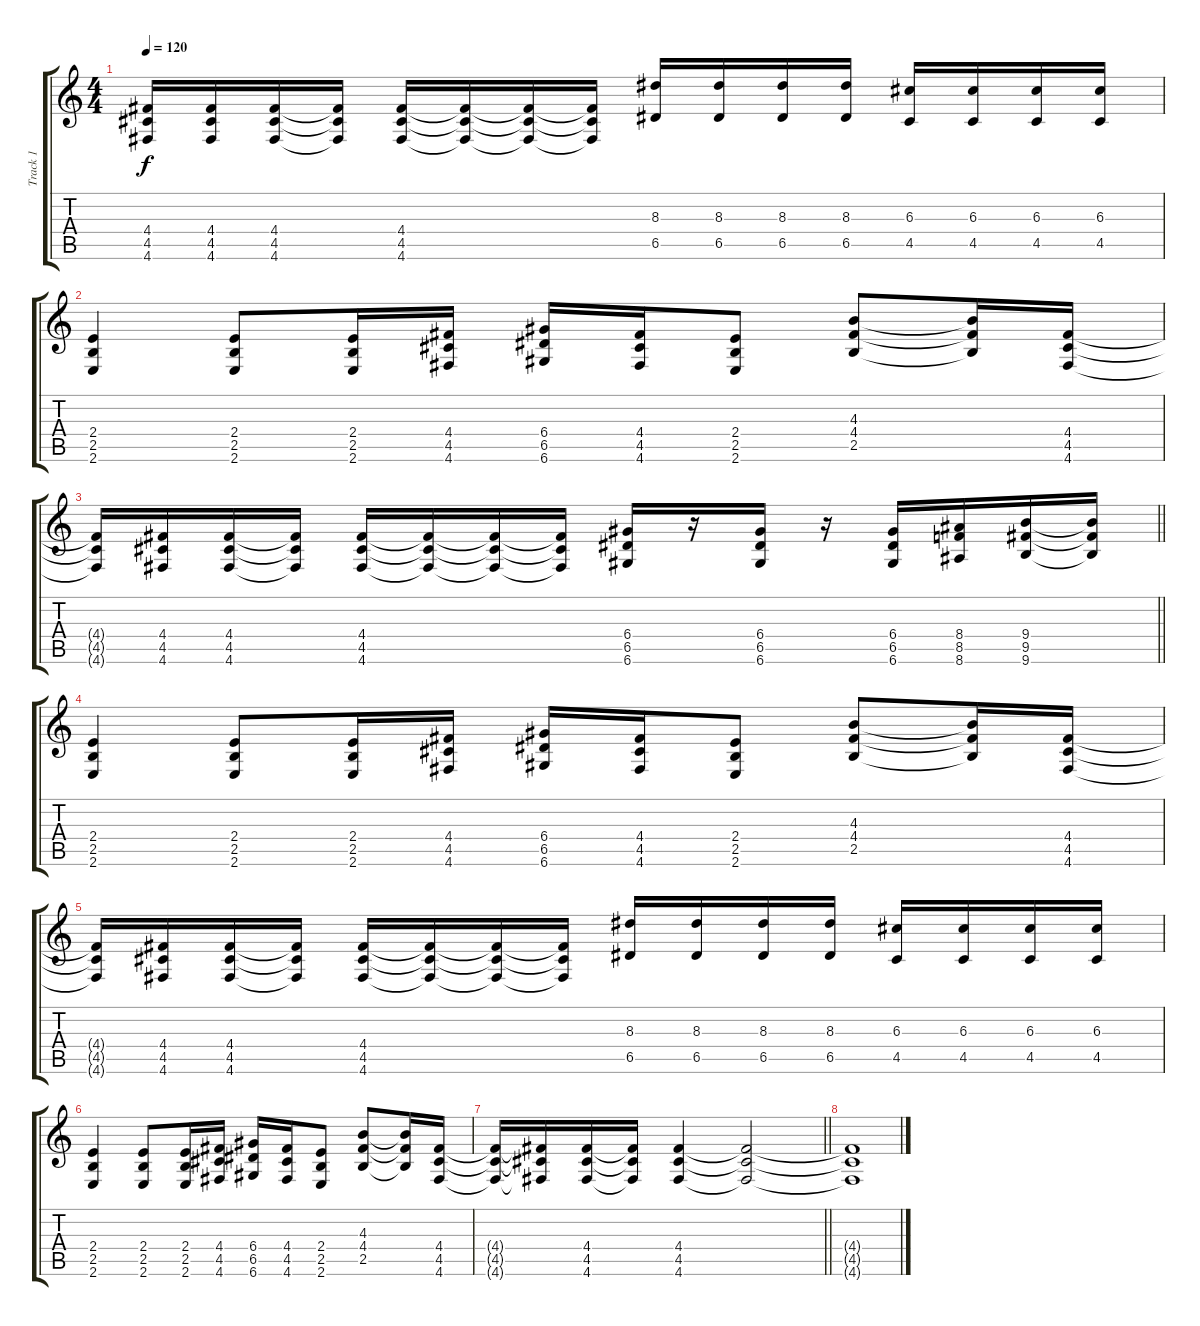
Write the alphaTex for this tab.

\track ("Track 1" "Track 1") {instrument distortionguitar}
\staff {score tabs}
\tuning (E4 B3 G3 D3 A2 D2) {hide}
\ts (4 4)
\tempo 120
\clef g2
\ks c
(4.4{t} 4.5{t} 4.6{t}).16{dy f} (4.4 4.5 4.6).16 (4.4 4.5 4.6).16 (4.4{t} 4.5{t} 4.6{t}).16 (4.4 4.5 4.6).16 (4.4{t} 4.5{t} 4.6{t}).16 (4.4{t} 4.5{t} 4.6{t}).16 (4.4{t} 4.5{t} 4.6{t}).16 (8.3 6.5).16 (8.3 6.5).16 (8.3 6.5).16 (8.3 6.5).16 (6.3 4.5).16 (6.3 4.5).16 (6.3 4.5).16 (6.3 4.5).16 |
(2.4 2.5 2.6).4 (2.4 2.5 2.6).8 (2.4 2.5 2.6).16 (4.4 4.5 4.6).16 (6.4 6.5 6.6).16 (4.4 4.5 4.6).16 (2.4 2.5 2.6).8 (4.3 4.4 2.5).8 (4.3{t} 4.4{t} 2.5{t}).16 (4.4 4.5 4.6).16 |
\barLineRight lightlight
(4.4{t} 4.5{t} 4.6{t}).16 (4.4 4.5 4.6).16 (4.4 4.5 4.6).16 (4.4{t} 4.5{t} 4.6{t}).16 (4.4 4.5 4.6).16 (4.4{t} 4.5{t} 4.6{t}).16 (4.4{t} 4.5{t} 4.6{t}).16 (4.4{t} 4.5{t} 4.6{t}).16 (6.4 6.5 6.6).16 r.16 (6.4 6.5 6.6).16 r.16 (6.4 6.5 6.6).16 (8.4 8.5 8.6).16 (9.4 9.5 9.6).16 (9.4{t} 9.5{t} 9.6{t}).16 |
(2.4 2.5 2.6).4 (2.4 2.5 2.6).8 (2.4 2.5 2.6).16 (4.4 4.5 4.6).16 (6.4 6.5 6.6).16 (4.4 4.5 4.6).16 (2.4 2.5 2.6).8 (4.3 4.4 2.5).8 (4.3{t} 4.4{t} 2.5{t}).16 (4.4 4.5 4.6).16 |
(4.4{t} 4.5{t} 4.6{t}).16 (4.4 4.5 4.6).16 (4.4 4.5 4.6).16 (4.4{t} 4.5{t} 4.6{t}).16 (4.4 4.5 4.6).16 (4.4{t} 4.5{t} 4.6{t}).16 (4.4{t} 4.5{t} 4.6{t}).16 (4.4{t} 4.5{t} 4.6{t}).16 (8.3 6.5).16 (8.3 6.5).16 (8.3 6.5).16 (8.3 6.5).16 (6.3 4.5).16 (6.3 4.5).16 (6.3 4.5).16 (6.3 4.5).16 |
(2.4 2.5 2.6).4 (2.4 2.5 2.6).8 (2.4 2.5 2.6).16 (4.4 4.5 4.6).16 (6.4 6.5 6.6).16 (4.4 4.5 4.6).16 (2.4 2.5 2.6).8 (4.3 4.4 2.5).8 (4.3{t} 4.4{t} 2.5{t}).16 (4.4 4.5 4.6).16 |
\barLineRight lightlight
(4.4{t} 4.5{t} 4.6{t}).16 (4.4{t} 4.5{t} 4.6{t}).16 (4.4 4.5 4.6).16 (4.4{t} 4.5{t} 4.6{t}).16 (4.4 4.5 4.6).4 (4.4{t} 4.5{t} 4.6{t}).2 |
(4.4{t} 4.5{t} 4.6{t}).1
